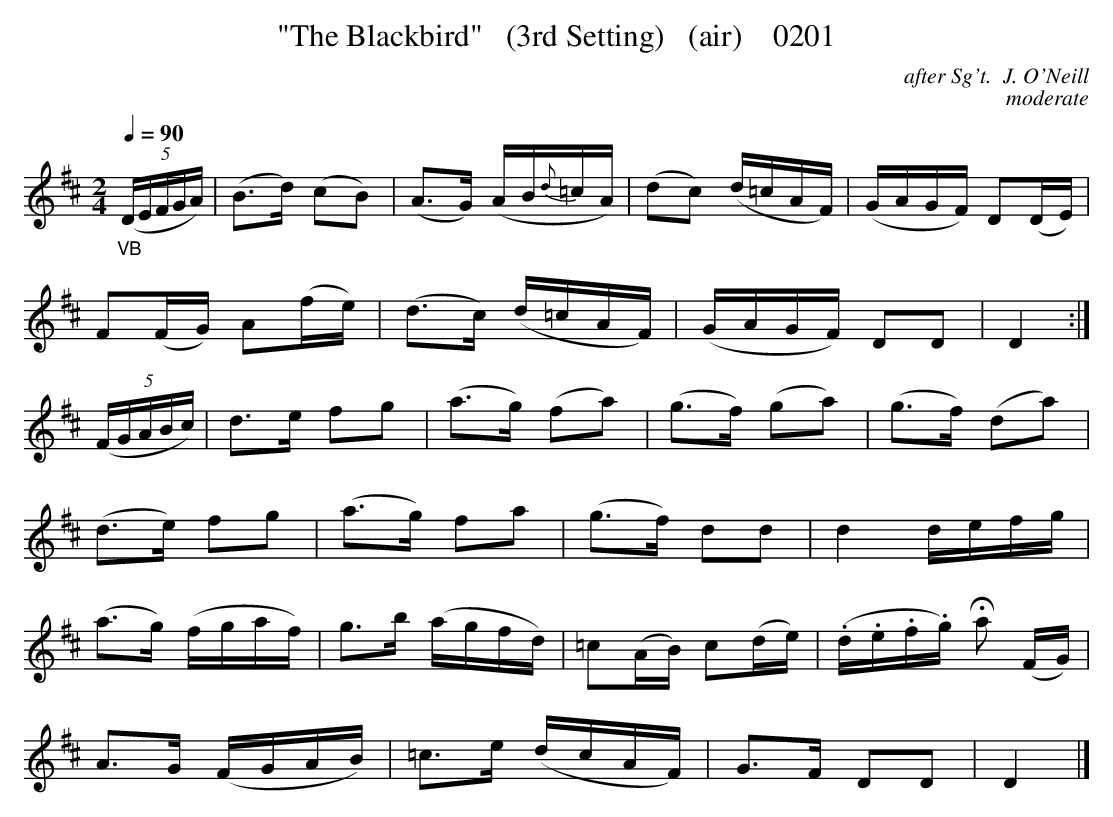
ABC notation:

X:1
T:"The Blackbird"   (3rd Setting)   (air)    0201
C:after Sg't.  J. O'Neill
C:moderate
Q:1/4=90
M:2/4
L:1/16
K:D
"_VB"(5(DEFGA)|(B3d) (c2B2)|(A3G) (AB{d}=cA)|(d2c2) (d=cAF)|(GAGF) D2(DE)|
F2(FG) A2(fe)|(d3c) (d=cAF)|(GAGF) D2D2|D4:|
(5(FGABc)|d3e f2g2|(a3g) (f2a2)|(g3f) (g2a2)|(g3f) (d2a2)|
(d3e) f2g2|(a3g) f2a2|(g3f) d2d2|d4defg|
(a3g) (fgaf)|g3b (agfd)|=c2(AB) c2(de)|(.d.e.f.g) Ha2 (FG)|
A3G (FGAB)|=c3e (dcAF)|G3F D2D2|D4|]
